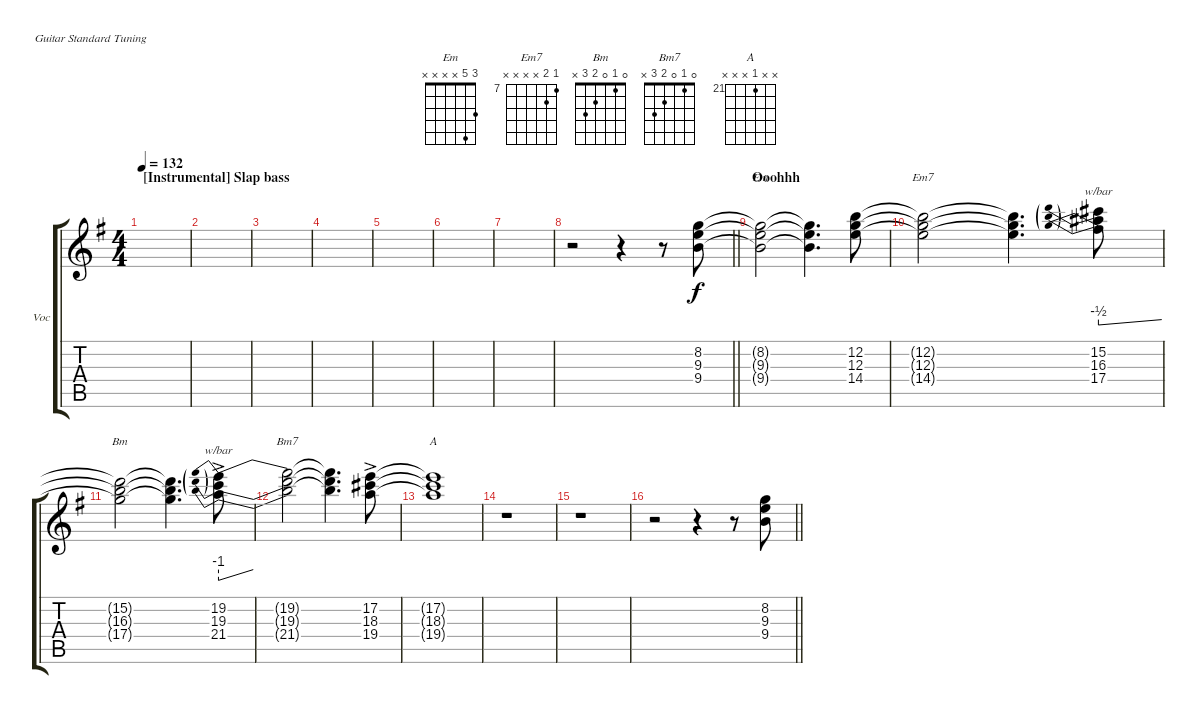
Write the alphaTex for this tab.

\bracketExtendMode groupsimilarinstruments
\firstSystemTrackNameOrientation horizontal
\otherSystemsTrackNameOrientation horizontal
\track ("Vocal" "Voc") {instrument electricguitarclean}
\staff {score tabs}
\tuning (E4 B3 G3 D3 A2 E2)
\chord ("Em" 3 5 x x x x)
\chord ("Em7" 7 8 x x x x) {firstfret 7}
\chord ("Bm" 0 1 0 2 3 x)
\chord ("Bm7" 0 1 0 2 3 x)
\chord ("A" x x 21 x x x) {firstfret 21}
\ts (4 4)
\section ("" "[Instrumental] Slap bass")
\tempo 132
\clef g2
\scale
0.333333
\ks g
|
\scale
0.333333 |
\scale
0.333333 |
\scale
0.333333 |
\scale
0.333333 |
\scale
0.333333 |
\scale
0.333333 |
\scale
0.333333
\barLineRight lightlight
r.2 r.4 r.8 (8.2 9.3 9.4).8 |
\section ("" "Ooohhh")
\scale
0.333333 (8.2{t} 9.3{t} 9.4{t}).2{ch "Em"} (9.3{t} 8.2{t} 9.4{t}).4{d} (12.2 12.3 14.4).8 |
\scale
0.333333 (12.2{t} 12.3{t} 14.4{t}).2{ch "Em7"} (14.4{t} 12.2{t} 12.3{t}).4{d} (17.4 15.2 16.3).8{tbe (predivedive default 0 -2 58.8 0)} |
\scale
0.333333 (17.4{t} 15.2{t} 16.3{t}).2{ch "Bm"} (17.4{t} 15.2{t} 16.3{t}).4{d} (19.2{ac} 19.3 21.4).8{tbe (predivedive default 0 -4 59.4 0)} |
\scale
0.333333 (19.3{t} 21.4{t} 19.2{t}).2{ch "Bm7"} (21.4{t} 19.3{t} 19.2{t}).4{d} (17.2{ac} 18.3 19.4).8 |
\scale
0.333333 (17.2{t} 18.3{t} 19.4{t}).1{ch "A"} |
\scale
0.333333 r.1 |
\scale
0.333333 r.1 |
\scale
0.333333
\barLineRight lightlight
r.2 r.4 r.8 (8.2 9.3 9.4).8
